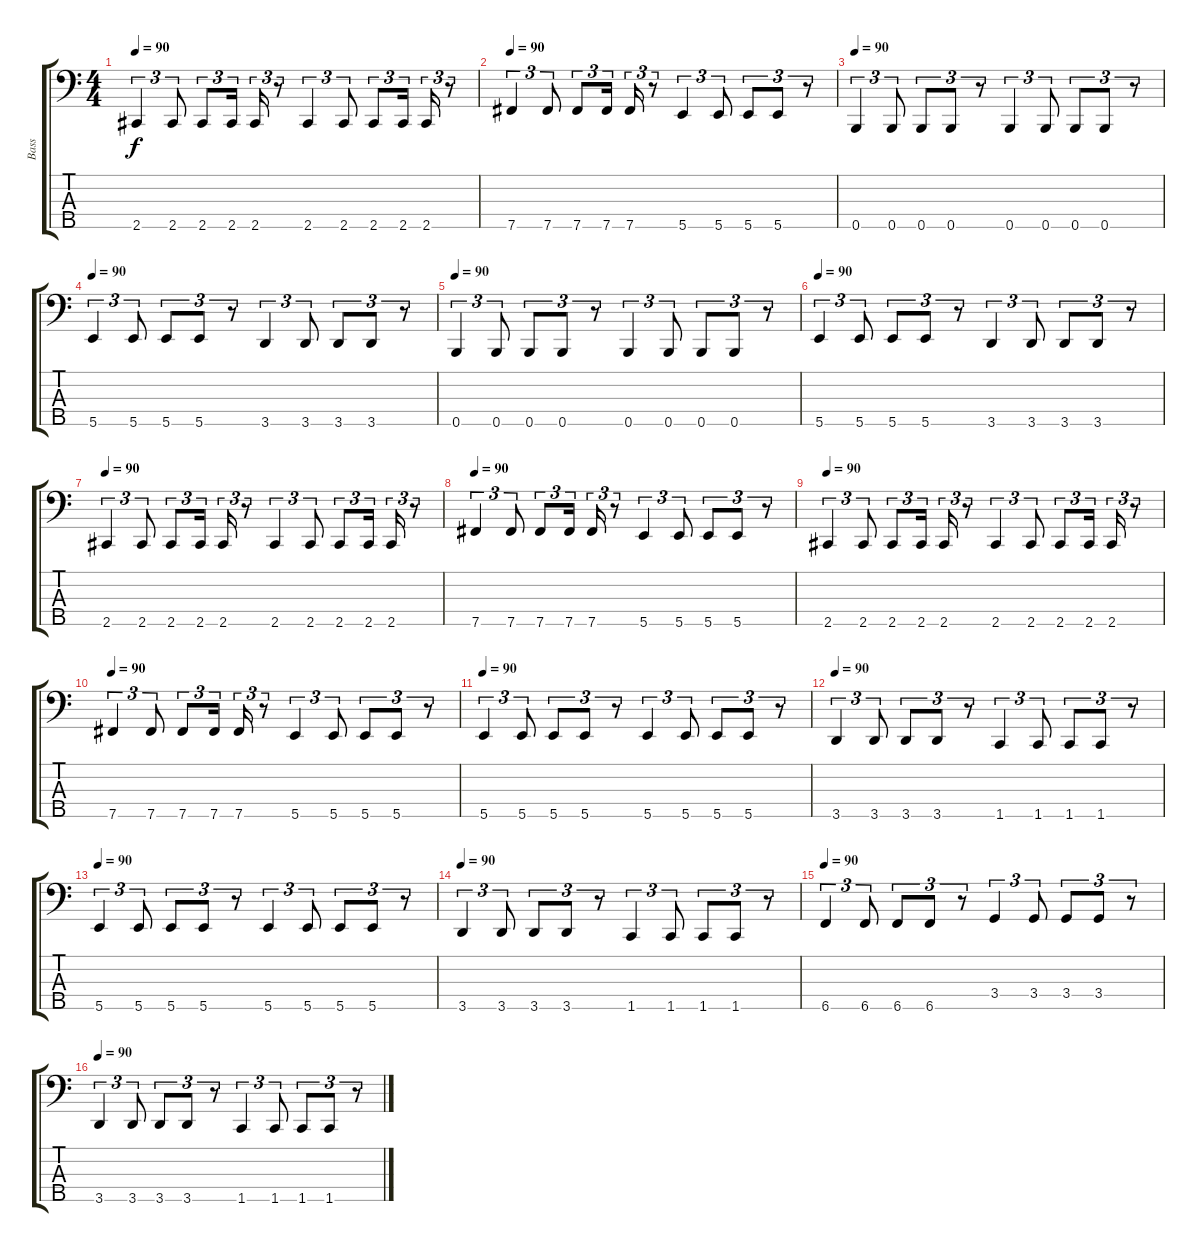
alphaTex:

\track ("Bass" "Bass") {instrument electricbassfinger}
\staff {score tabs}
\tuning (G2 D2 A1 E1 B0) {hide}
\ts (4 4)
\tempo 90
\clef f4
\ks c
2.5.4{tu (3 2) dy f} 2.5.8{tu (3 2)} 2.5.8{tu (3 2)} 2.5.16{tu (3 2)} 2.5.16{tu (3 2)} r.8{tu (3 2)} 2.5.4{tu (3 2)} 2.5.8{tu (3 2)} 2.5.8{tu (3 2)} 2.5.16{tu (3 2)} 2.5.16{tu (3 2)} r.8{tu (3 2)} |
\tempo 90
7.5.4{tu (3 2)} 7.5.8{tu (3 2)} 7.5.8{tu (3 2)} 7.5.16{tu (3 2)} 7.5.16{tu (3 2)} r.8{tu (3 2)} 5.5.4{tu (3 2)} 5.5.8{tu (3 2)} 5.5.8{tu (3 2)} 5.5.8{tu (3 2)} r.8{tu (3 2)} |
\tempo 90
0.5.4{tu (3 2)} 0.5.8{tu (3 2)} 0.5.8{tu (3 2)} 0.5.8{tu (3 2)} r.8{tu (3 2)} 0.5.4{tu (3 2)} 0.5.8{tu (3 2)} 0.5.8{tu (3 2)} 0.5.8{tu (3 2)} r.8{tu (3 2)} |
\tempo 90
5.5.4{tu (3 2)} 5.5.8{tu (3 2)} 5.5.8{tu (3 2)} 5.5.8{tu (3 2)} r.8{tu (3 2)} 3.5.4{tu (3 2)} 3.5.8{tu (3 2)} 3.5.8{tu (3 2)} 3.5.8{tu (3 2)} r.8{tu (3 2)} |
\tempo 90
0.5.4{tu (3 2)} 0.5.8{tu (3 2)} 0.5.8{tu (3 2)} 0.5.8{tu (3 2)} r.8{tu (3 2)} 0.5.4{tu (3 2)} 0.5.8{tu (3 2)} 0.5.8{tu (3 2)} 0.5.8{tu (3 2)} r.8{tu (3 2)} |
\tempo 90
5.5.4{tu (3 2)} 5.5.8{tu (3 2)} 5.5.8{tu (3 2)} 5.5.8{tu (3 2)} r.8{tu (3 2)} 3.5.4{tu (3 2)} 3.5.8{tu (3 2)} 3.5.8{tu (3 2)} 3.5.8{tu (3 2)} r.8{tu (3 2)} |
\tempo 90
2.5.4{tu (3 2)} 2.5.8{tu (3 2)} 2.5.8{tu (3 2)} 2.5.16{tu (3 2)} 2.5.16{tu (3 2)} r.8{tu (3 2)} 2.5.4{tu (3 2)} 2.5.8{tu (3 2)} 2.5.8{tu (3 2)} 2.5.16{tu (3 2)} 2.5.16{tu (3 2)} r.8{tu (3 2)} |
\tempo 90
7.5.4{tu (3 2)} 7.5.8{tu (3 2)} 7.5.8{tu (3 2)} 7.5.16{tu (3 2)} 7.5.16{tu (3 2)} r.8{tu (3 2)} 5.5.4{tu (3 2)} 5.5.8{tu (3 2)} 5.5.8{tu (3 2)} 5.5.8{tu (3 2)} r.8{tu (3 2)} |
\tempo 90
2.5.4{tu (3 2)} 2.5.8{tu (3 2)} 2.5.8{tu (3 2)} 2.5.16{tu (3 2)} 2.5.16{tu (3 2)} r.8{tu (3 2)} 2.5.4{tu (3 2)} 2.5.8{tu (3 2)} 2.5.8{tu (3 2)} 2.5.16{tu (3 2)} 2.5.16{tu (3 2)} r.8{tu (3 2)} |
\tempo 90
7.5.4{tu (3 2)} 7.5.8{tu (3 2)} 7.5.8{tu (3 2)} 7.5.16{tu (3 2)} 7.5.16{tu (3 2)} r.8{tu (3 2)} 5.5.4{tu (3 2)} 5.5.8{tu (3 2)} 5.5.8{tu (3 2)} 5.5.8{tu (3 2)} r.8{tu (3 2)} |
\tempo 90
5.5.4{tu (3 2)} 5.5.8{tu (3 2)} 5.5.8{tu (3 2)} 5.5.8{tu (3 2)} r.8{tu (3 2)} 5.5.4{tu (3 2)} 5.5.8{tu (3 2)} 5.5.8{tu (3 2)} 5.5.8{tu (3 2)} r.8{tu (3 2)} |
\tempo 90
3.5.4{tu (3 2)} 3.5.8{tu (3 2)} 3.5.8{tu (3 2)} 3.5.8{tu (3 2)} r.8{tu (3 2)} 1.5.4{tu (3 2)} 1.5.8{tu (3 2)} 1.5.8{tu (3 2)} 1.5.8{tu (3 2)} r.8{tu (3 2)} |
\tempo 90
5.5.4{tu (3 2)} 5.5.8{tu (3 2)} 5.5.8{tu (3 2)} 5.5.8{tu (3 2)} r.8{tu (3 2)} 5.5.4{tu (3 2)} 5.5.8{tu (3 2)} 5.5.8{tu (3 2)} 5.5.8{tu (3 2)} r.8{tu (3 2)} |
\tempo 90
3.5.4{tu (3 2)} 3.5.8{tu (3 2)} 3.5.8{tu (3 2)} 3.5.8{tu (3 2)} r.8{tu (3 2)} 1.5.4{tu (3 2)} 1.5.8{tu (3 2)} 1.5.8{tu (3 2)} 1.5.8{tu (3 2)} r.8{tu (3 2)} |
\tempo 90
6.5.4{tu (3 2)} 6.5.8{tu (3 2)} 6.5.8{tu (3 2)} 6.5.8{tu (3 2)} r.8{tu (3 2)} 3.4.4{tu (3 2)} 3.4.8{tu (3 2)} 3.4.8{tu (3 2)} 3.4.8{tu (3 2)} r.8{tu (3 2)} |
\tempo 90
3.5.4{tu (3 2)} 3.5.8{tu (3 2)} 3.5.8{tu (3 2)} 3.5.8{tu (3 2)} r.8{tu (3 2)} 1.5.4{tu (3 2)} 1.5.8{tu (3 2)} 1.5.8{tu (3 2)} 1.5.8{tu (3 2)} r.8{tu (3 2)}
